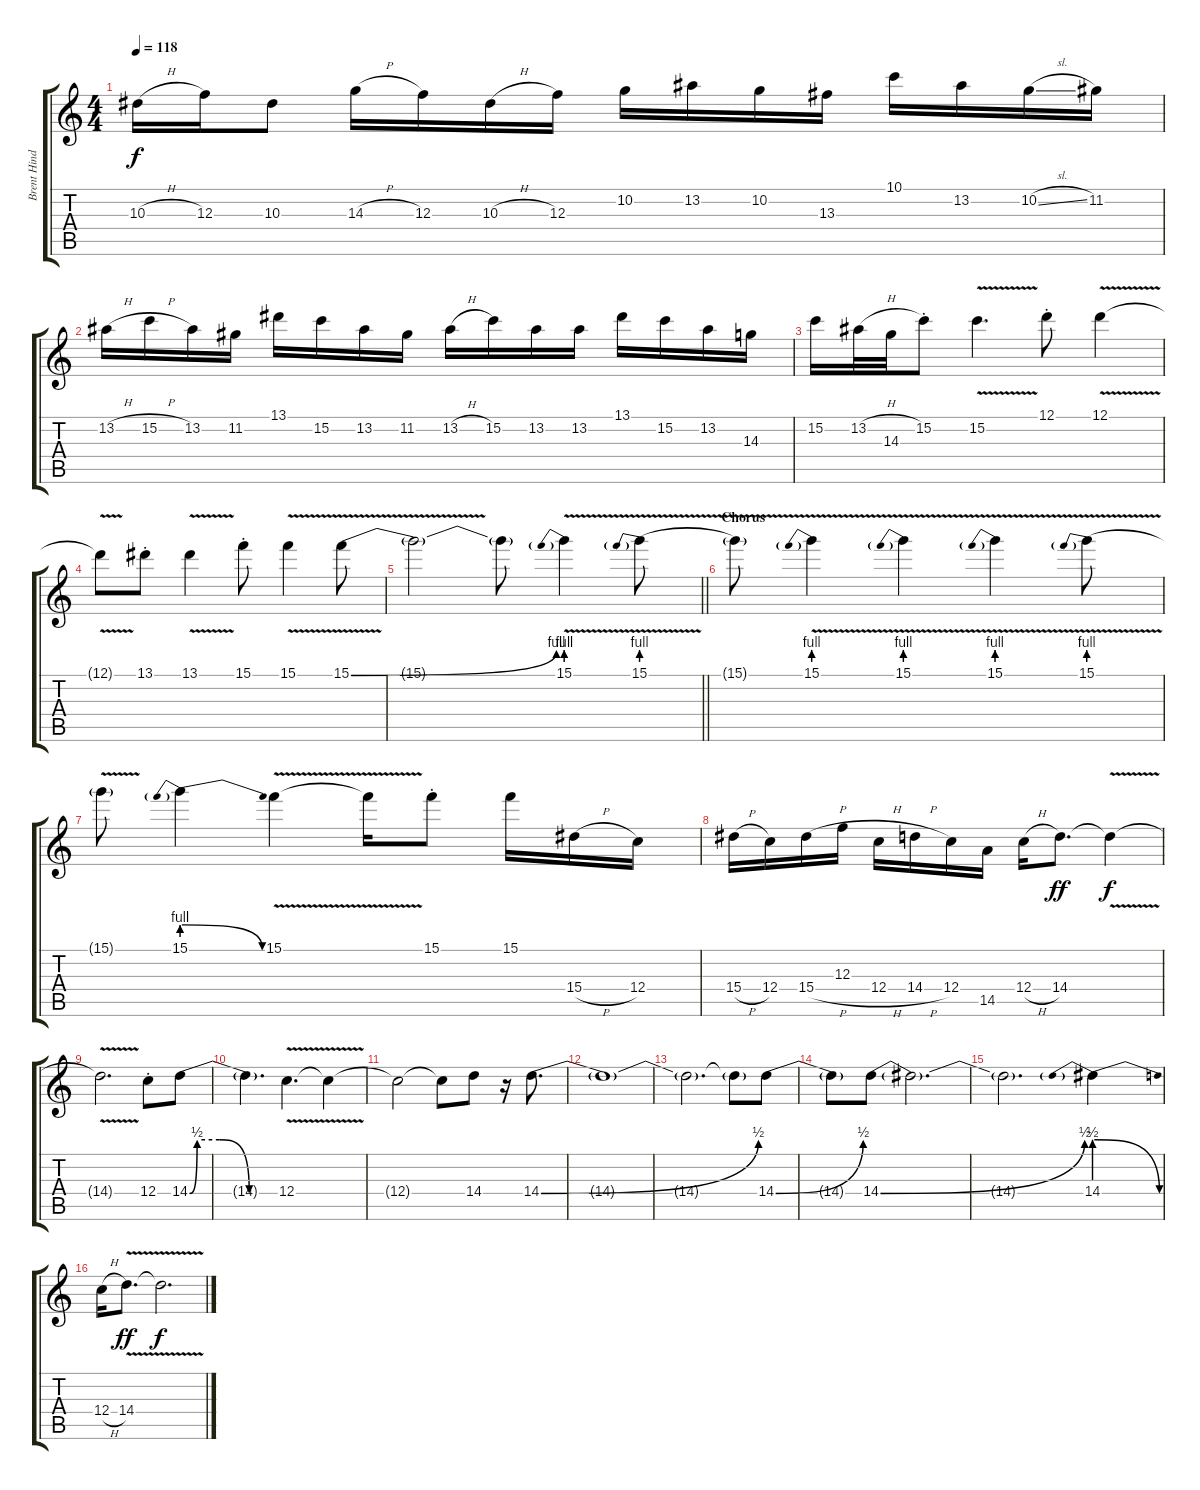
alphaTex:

\track ("Brent Hinds - Guitar (Solo)" "Brent Hind") {instrument distortionguitar}
\staff {score tabs}
\tuning (D4 A3 F3 C3 G2 C2) {hide}
\ts (4 4)
\tempo 118
\clef g2
\ks c
10.3{h}.16{dy f} 12.3.16 10.3.8 14.3{h}.16 12.3.16 10.3{h}.16 12.3.16 10.2.16 13.2.16 10.2.16 13.3.16 10.1.16 13.2.16 10.2{sl}.16 11.2.16 |
13.2{h}.16 15.2{h}.16 13.2.16 11.2.16 13.1.16 15.2.16 13.2.16 11.2.16 13.2{h}.16 15.2.16 13.2.16 13.2.16 13.1.16 15.2.16 13.2.16 14.3.16 |
15.2.16 13.2{h}.32 14.3.32 15.2{st}.8 15.2{v}.4{d} 12.1{st}.8 12.1{v}.4 |
12.1{t}.8 13.1{st}.8 13.1{v}.4 15.1{st}.8 15.1{v}.4 15.1{be (bend 0 0 60 4) v}.8 |
\barLineRight lightlight
15.1{t}.2 15.1{t}.8 15.1{be (prebend 0 4 60 4) v}.4 15.1{be (prebend 0 4 60 4) v}.8 |
\section ("" "Chorus")
15.1{t}.8 15.1{be (prebend 0 4 60 4) v}.4 15.1{be (prebend 0 4 60 4) v}.4 15.1{be (prebend 0 4 60 4) v}.4 15.1{be (prebend 0 4 60 4) v}.8 |
15.1{t}.8 15.1{be (prebendrelease 0 4 60 0)}.4 15.1{v}.4 15.1{t}.16 15.1{st}.8 15.1.16 15.4{h}.16 12.4.16 |
15.4{h}.16 12.4.16 15.4{h}.16 12.3.16 12.4{h}.16 14.4{h}.16 12.4.16 14.5.16 12.4{h}.16 14.4.8{d dy ff} 14.4{v t}.4{dy f} |
14.4{t}.2{d} 12.4{st}.8 14.4{be (custom 0 0 5 2 20 2 40 0 60 0)}.8 |
14.4{t}.4{d} 12.4{v}.4{d} 12.4{t}.4 |
12.4{t}.2 12.4{t}.8 14.4.8 r.16 14.4{be (bend 0 0 60 2)}.8{d} |
14.4{t}.1 |
14.4{t}.2{d volume 6} 14.4{t}.8 14.4{be (bend 0 0 60 2)}.8{volume 13} |
14.4{t}.8 14.4{be (bend 0 0 60 2)}.8 14.4{t}.2{d} |
14.4{t}.2{d} 14.4{be (prebendrelease 0 2 60 0)}.4 |
12.4{h}.16 14.4{v}.8{d dy ff} 14.4{t}.2{d dy f}
